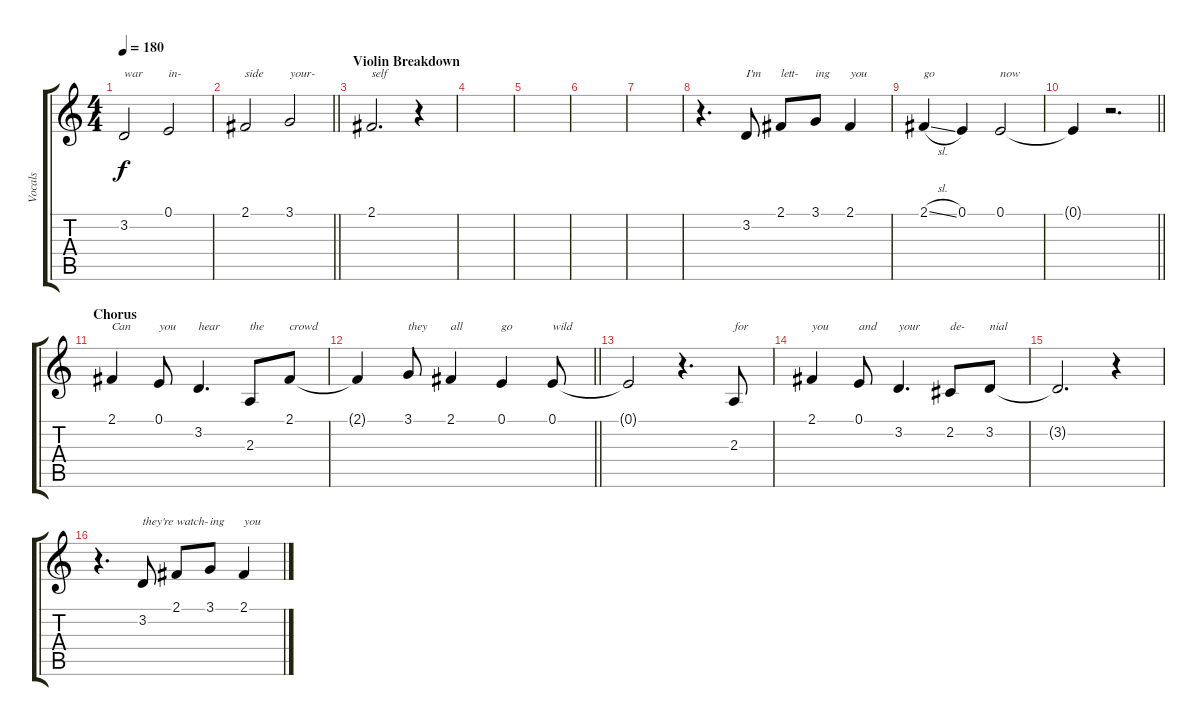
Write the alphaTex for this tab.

\track ("Vocals" "Vocals") {instrument altosax}
\staff {score tabs}
\tuning (E4 B3 G3 D3 A2 E2) {hide}
\ts (4 4)
\tempo 180
\clef g2
\ks c
3.2.2{txt "war" dy f} 0.1.2{txt "in-"} |
\barLineRight lightlight
2.1.2{txt "side"} 3.1.2{txt "your-"} |
\section ("" "Violin Breakdown")
2.1.2{d txt "self"} r.4 |
|
|
|
|
r.4{d} 3.2.8{txt "I'm"} 2.1.8{txt "lett-"} 3.1.8{txt "ing"} 2.1.4{txt "you"} |
2.1{sl}.4{txt "go"} 0.1.4 0.1.2{txt "now"} |
\barLineRight lightlight
0.1{t}.4 r.2{d} |
\section ("" "Chorus")
2.1.4{txt "Can"} 0.1.8{txt "you"} 3.2.4{d txt "hear"} 2.3.8{txt "the"} 2.1.8{txt "crowd"} |
\barLineRight lightlight
2.1{t}.4 3.1.8{txt "they"} 2.1.4{txt "all"} 0.1.4{txt "go"} 0.1.8{txt "wild"} |
0.1{t}.2 r.4{d} 2.3.8{txt "for"} |
2.1.4{txt "you"} 0.1.8{txt "and"} 3.2.4{d txt "your"} 2.2.8{txt "de-"} 3.2.8{txt "nial"} |
3.2{t}.2{d} r.4 |
r.4{d} 3.2.8{txt "they're"} 2.1.8{txt "watch-"} 3.1.8{txt "ing"} 2.1.4{txt "you"}
